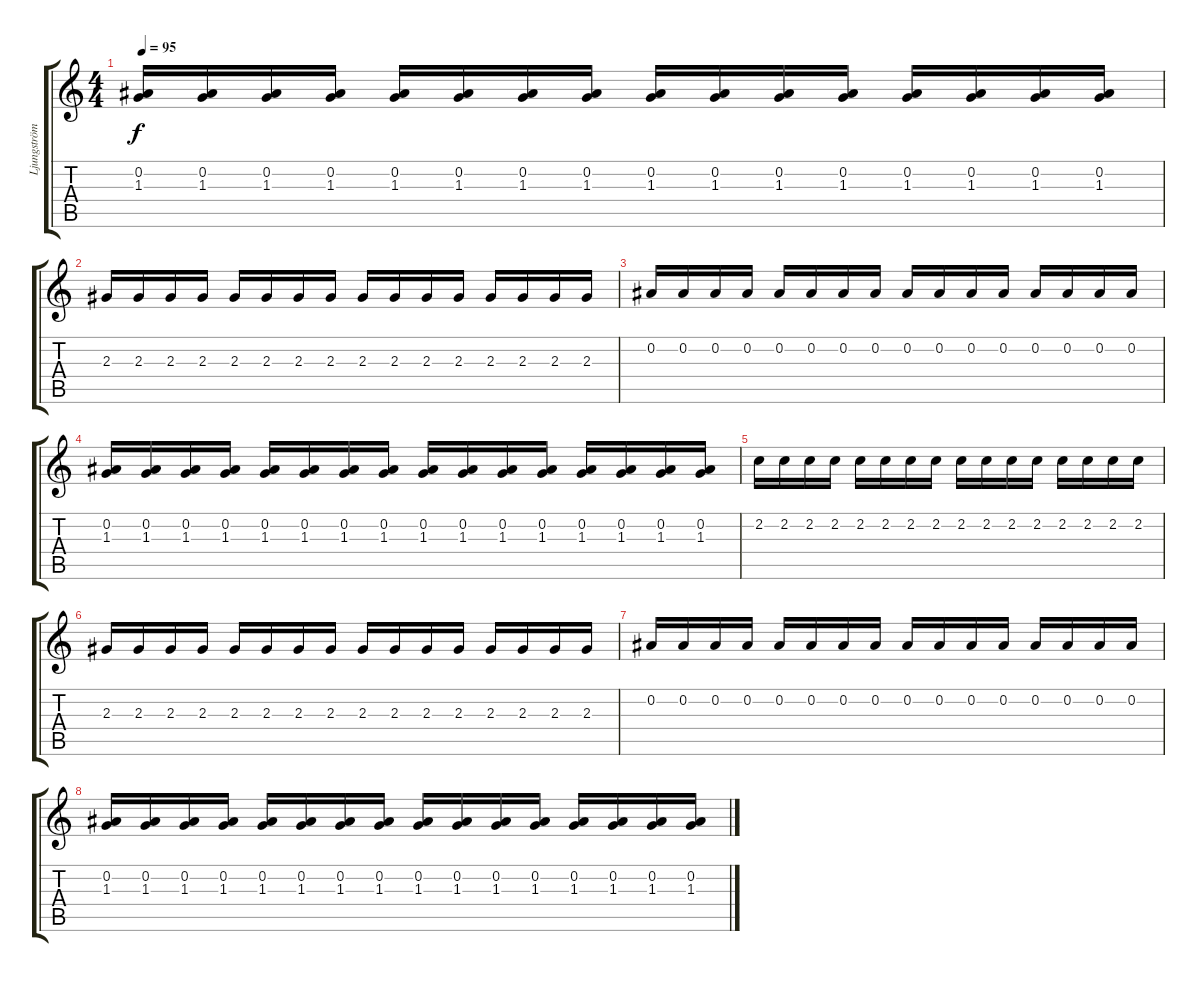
\track ("Ljungström" "Ljungström") {instrument distortionguitar}
\staff {score tabs}
\tuning (Eb4 Bb3 Gb3 Db3 Ab2 Eb2) {hide}
\ts (4 4)
\tempo 95
\clef g2
\ks c
(0.2 1.3).16{dy f} (0.2 1.3).16 (0.2 1.3).16 (0.2 1.3).16 (0.2 1.3).16 (0.2 1.3).16 (0.2 1.3).16 (0.2 1.3).16 (0.2 1.3).16 (0.2 1.3).16 (0.2 1.3).16 (0.2 1.3).16 (0.2 1.3).16 (0.2 1.3).16 (0.2 1.3).16 (0.2 1.3).16 |
2.3.16 2.3.16 2.3.16 2.3.16 2.3.16 2.3.16 2.3.16 2.3.16 2.3.16 2.3.16 2.3.16 2.3.16 2.3.16 2.3.16 2.3.16 2.3.16 |
0.2.16 0.2.16 0.2.16 0.2.16 0.2.16 0.2.16 0.2.16 0.2.16 0.2.16 0.2.16 0.2.16 0.2.16 0.2.16 0.2.16 0.2.16 0.2.16 |
(0.2 1.3).16 (0.2 1.3).16 (0.2 1.3).16 (0.2 1.3).16 (0.2 1.3).16 (0.2 1.3).16 (0.2 1.3).16 (0.2 1.3).16 (0.2 1.3).16 (0.2 1.3).16 (0.2 1.3).16 (0.2 1.3).16 (0.2 1.3).16 (0.2 1.3).16 (0.2 1.3).16 (0.2 1.3).16 |
2.2.16 2.2.16 2.2.16 2.2.16 2.2.16 2.2.16 2.2.16 2.2.16 2.2.16 2.2.16 2.2.16 2.2.16 2.2.16 2.2.16 2.2.16 2.2.16 |
2.3.16 2.3.16 2.3.16 2.3.16 2.3.16 2.3.16 2.3.16 2.3.16 2.3.16 2.3.16 2.3.16 2.3.16 2.3.16 2.3.16 2.3.16 2.3.16 |
0.2.16 0.2.16 0.2.16 0.2.16 0.2.16 0.2.16 0.2.16 0.2.16 0.2.16 0.2.16 0.2.16 0.2.16 0.2.16 0.2.16 0.2.16 0.2.16 |
(0.2 1.3).16 (0.2 1.3).16 (0.2 1.3).16 (0.2 1.3).16 (0.2 1.3).16 (0.2 1.3).16 (0.2 1.3).16 (0.2 1.3).16 (0.2 1.3).16 (0.2 1.3).16 (0.2 1.3).16 (0.2 1.3).16 (0.2 1.3).16 (0.2 1.3).16 (0.2 1.3).16 (0.2 1.3).16
